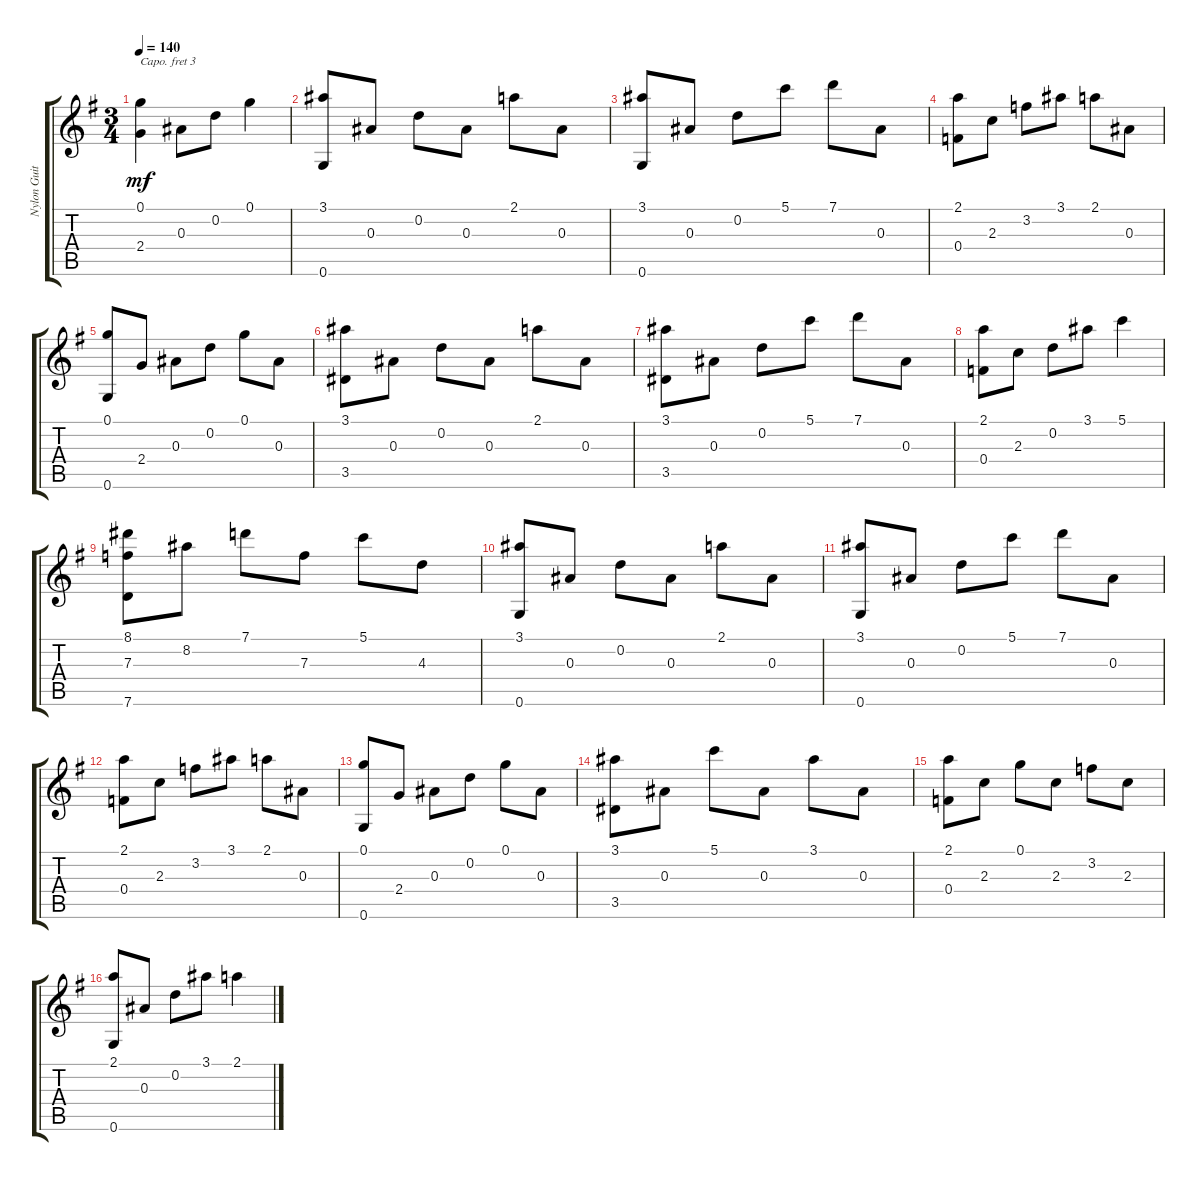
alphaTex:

\track ("Nylon Guitar" "Nylon Guit") {instrument acousticguitarnylon}
\staff {score tabs}
\capo 3
\tuning (E4 B3 G3 D3 A2 E2) {hide}
\ts (3 4)
\tempo 140
\clef g2
\ks eminor
(0.1 2.4).4{dy mf} 0.3.8 0.2.8 0.1.4 |
(3.1 0.6).8 0.3.8 0.2.8 0.3.8 2.1.8 0.3.8 |
(3.1 0.6).8 0.3.8 0.2.8 5.1.8 7.1.8 0.3.8 |
(2.1 0.4).8 2.3.8 3.2.8 3.1.8 2.1.8 0.3.8 |
(0.1 0.6).8 2.4.8 0.3.8 0.2.8 0.1.8 0.3.8 |
(3.1 3.5).8 0.3.8 0.2.8 0.3.8 2.1.8 0.3.8 |
(3.1 3.5).8 0.3.8 0.2.8 5.1.8 7.1.8 0.3.8 |
(2.1 0.4).8 2.3.8 0.2.8 3.1.8 5.1.4 |
(8.1 7.3 7.6).8 8.2.8 7.1.8 7.3.8 5.1.8 4.3.8 |
(3.1 0.6).8 0.3.8 0.2.8 0.3.8 2.1.8 0.3.8 |
(3.1 0.6).8 0.3.8 0.2.8 5.1.8 7.1.8 0.3.8 |
(2.1 0.4).8 2.3.8 3.2.8 3.1.8 2.1.8 0.3.8 |
(0.1 0.6).8 2.4.8 0.3.8 0.2.8 0.1.8 0.3.8 |
(3.1 3.5).8 0.3.8 5.1.8 0.3.8 3.1.8 0.3.8 |
(2.1 0.4).8 2.3.8 0.1.8 2.3.8 3.2.8 2.3.8 |
(2.1 0.6).8 0.3.8 0.2.8 3.1.8 2.1.4
